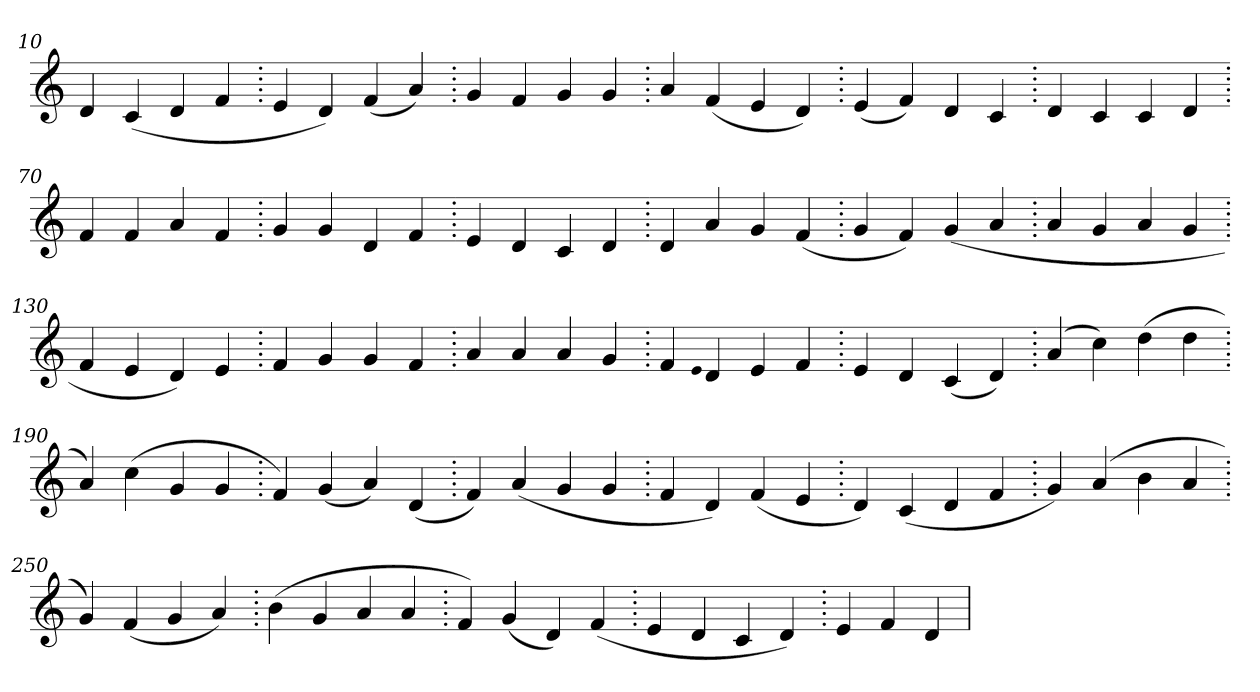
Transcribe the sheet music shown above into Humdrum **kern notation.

**kern
*part1
*staff1
*clefG2
=10.
4d
(>4c
4d
4f
=20.
4e
4d)
(>4f
4a)
=30.
4g
4f
4g
4g
=40.
4a
(>4f
4e
4d)
=50.
(>4e
4f)
4d
4c
=60.
4d
4c
4c
4d
=70.
4f
4f
4a
4f
=80.
4g
4g
4d
4f
=90.
4e
4d
4c
4d
=100.
4d
4a
4g
(>4f
=110.
4g
4f)
(>4g
4a
=120.
4a
4g
4a
4g
=130.
4f
4e
4d)
4e
=140.
4f
4g
4g
4f
=150.
4a
4a
4a
4g
=160.
4f
qqe
4d
4e
4f
=170.
4e
4d
(>4c
4d)
=180.
(>4a
4cc)
(>4dd
4dd
=190.
4a)
(>4cc
4g
4g
=200.
4f)
(>4g
4a)
(>4d
=210.
4f)
(>4a
4g
4g
=220.
4f
4d)
(>4f
4e
=230.
4d)
(>4c
4d
4f
=240.
4g)
(>4a
4b
4a
=250.
4g)
(>4f
4g
4a)
=260.
(>4b
4g
4a
4a
=270.
4f)
(>4g
4d)
(>4f
=280.
4e
4d
4c
4d)
=290.
4e
4f
4d
=
*-
